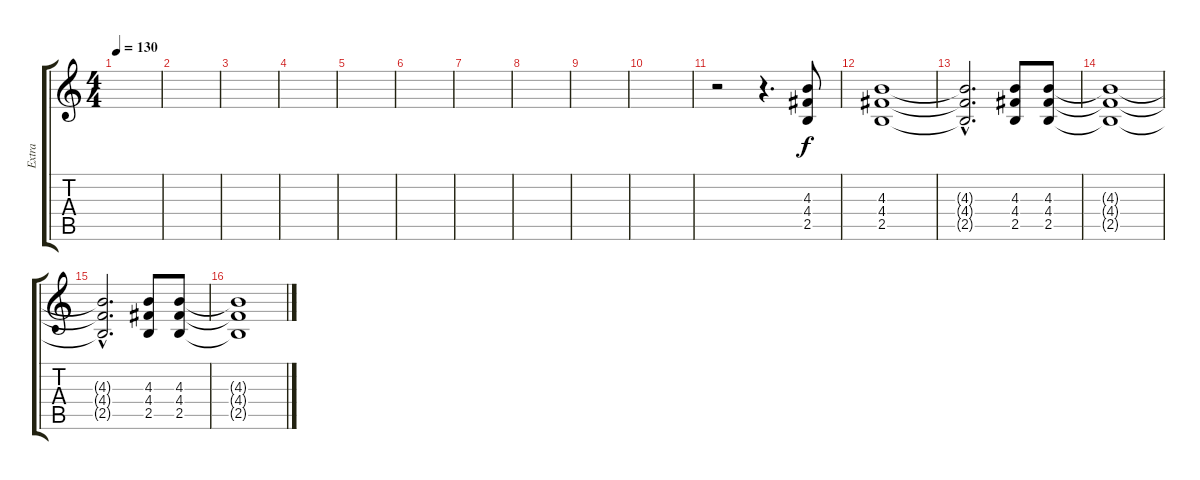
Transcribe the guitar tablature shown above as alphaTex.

\track ("Extra" "Extra") {instrument overdrivenguitar}
\staff {score tabs}
\tuning (E4 B3 G3 D3 A2 E2) {hide}
\ts (4 4)
\tempo 130
\clef g2
\ks c
|
|
|
|
|
|
|
|
|
|
r.2 r.4{d} (4.3 4.4 2.5).8 |
(4.3 4.4 2.5).1 |
(4.3{hac t} 4.4{hac t} 2.5{hac t}).2{d} (4.3 4.4 2.5).8 (4.3 4.4 2.5).8{volume 5} |
(4.3{t} 4.4{t} 2.5{t}).1 |
(4.3{hac t} 4.4{hac t} 2.5{hac t}).2{d} (4.3 4.4 2.5).8{volume 9} (4.3 4.4 2.5).8{volume 4} |
(4.3{t} 4.4{t} 2.5{t}).1
